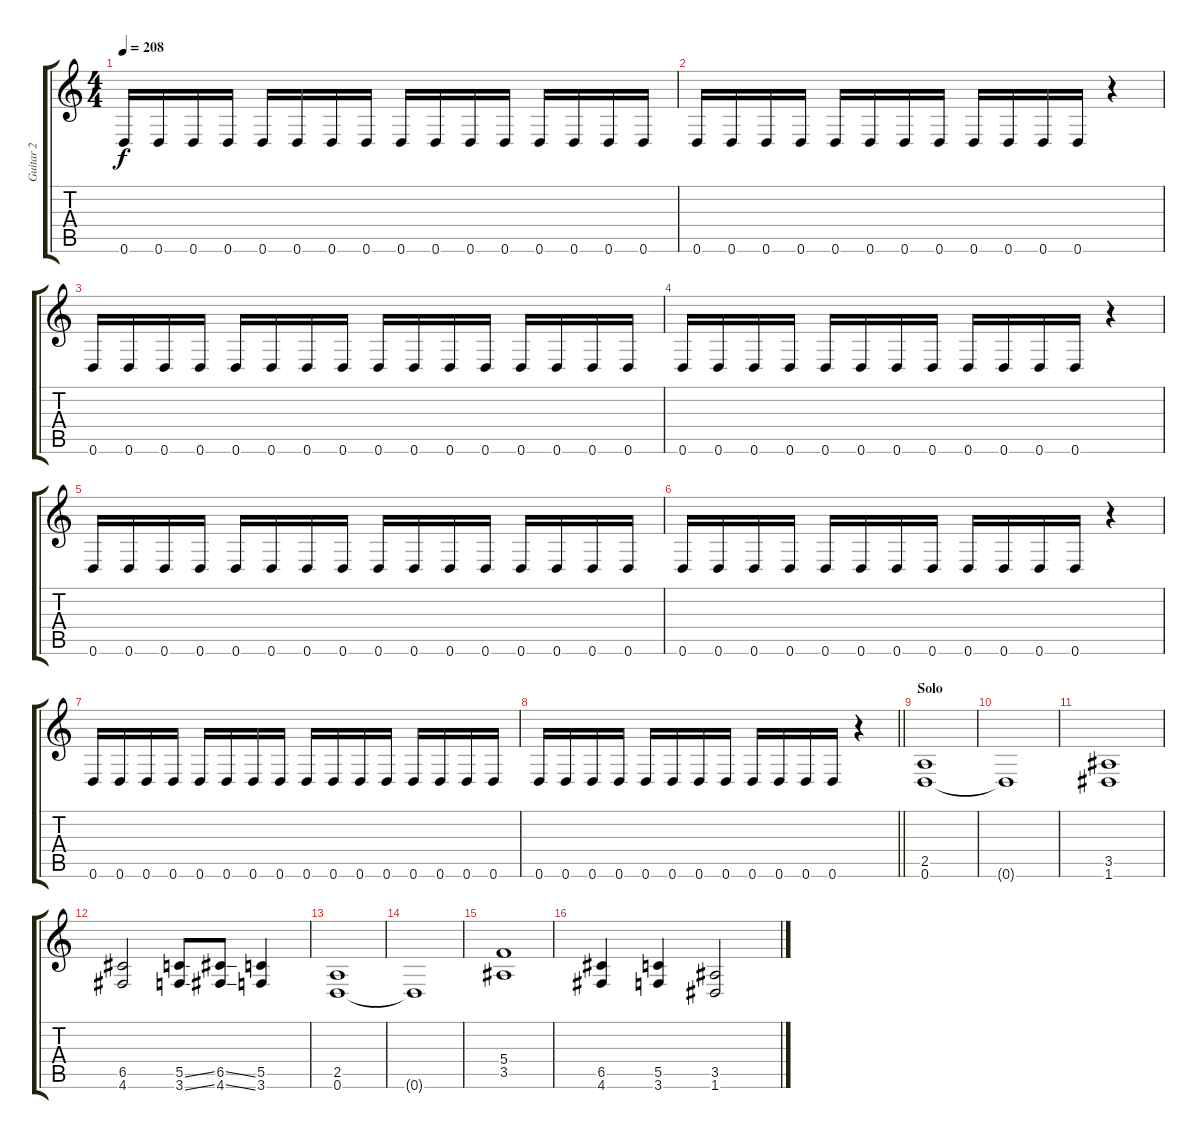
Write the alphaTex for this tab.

\track ("Guitar 2" "Guitar 2") {instrument distortionguitar}
\staff {score tabs}
\tuning (D4 A3 F3 C3 G2 D2) {hide}
\ts (4 4)
\tempo 208
\clef g2
\ks c
0.6.16{dy f} 0.6.16 0.6.16 0.6.16 0.6.16 0.6.16 0.6.16 0.6.16 0.6.16 0.6.16 0.6.16 0.6.16 0.6.16 0.6.16 0.6.16 0.6.16 |
0.6.16 0.6.16 0.6.16 0.6.16 0.6.16 0.6.16 0.6.16 0.6.16 0.6.16 0.6.16 0.6.16 0.6.16 r.4 |
0.6.16 0.6.16 0.6.16 0.6.16 0.6.16 0.6.16 0.6.16 0.6.16 0.6.16 0.6.16 0.6.16 0.6.16 0.6.16 0.6.16 0.6.16 0.6.16 |
0.6.16 0.6.16 0.6.16 0.6.16 0.6.16 0.6.16 0.6.16 0.6.16 0.6.16 0.6.16 0.6.16 0.6.16 r.4 |
0.6.16 0.6.16 0.6.16 0.6.16 0.6.16 0.6.16 0.6.16 0.6.16 0.6.16 0.6.16 0.6.16 0.6.16 0.6.16 0.6.16 0.6.16 0.6.16 |
0.6.16 0.6.16 0.6.16 0.6.16 0.6.16 0.6.16 0.6.16 0.6.16 0.6.16 0.6.16 0.6.16 0.6.16 r.4 |
0.6.16 0.6.16 0.6.16 0.6.16 0.6.16 0.6.16 0.6.16 0.6.16 0.6.16 0.6.16 0.6.16 0.6.16 0.6.16 0.6.16 0.6.16 0.6.16 |
\barLineRight lightlight
0.6.16 0.6.16 0.6.16 0.6.16 0.6.16 0.6.16 0.6.16 0.6.16 0.6.16 0.6.16 0.6.16 0.6.16 r.4 |
\section ("" "Solo")
(2.5 0.6).1 |
0.6{t}.1 |
(3.5 1.6).1 |
(6.5 4.6).2 (5.5{ss} 3.6{ss}).8 (6.5{ss} 4.6{ss}).8 (5.5 3.6).4 |
(2.5 0.6).1 |
0.6{t}.1 |
(5.4 3.5).1 |
(6.5 4.6).4 (5.5 3.6).4 (3.5 1.6).2
